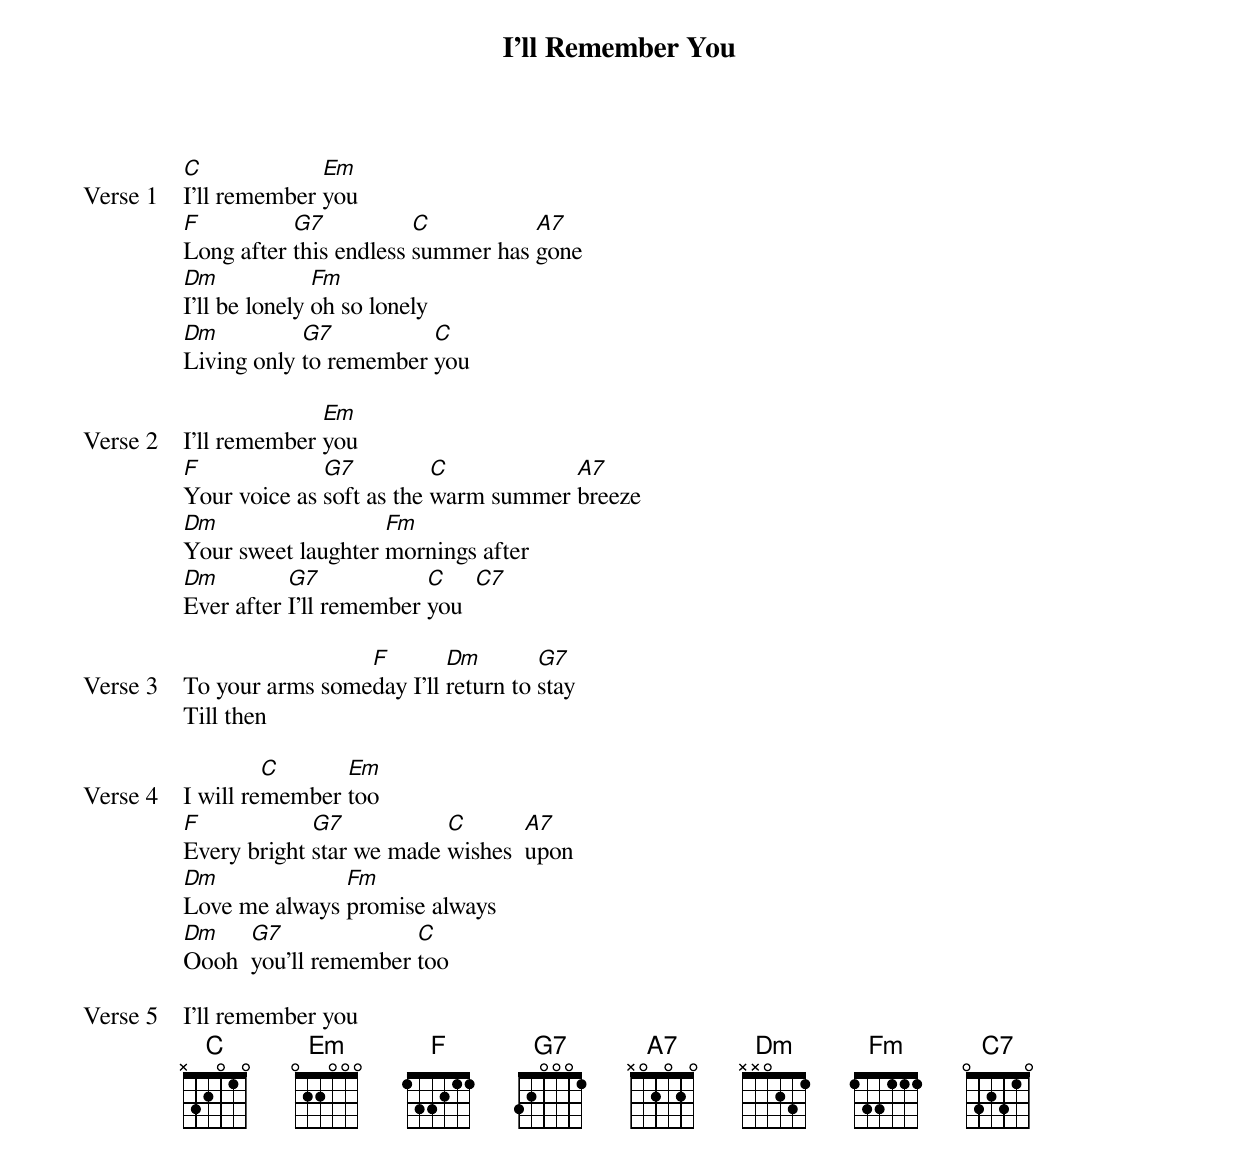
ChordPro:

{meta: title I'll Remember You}
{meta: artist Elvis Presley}
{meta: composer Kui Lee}

{start_of_verse: Verse 1}
[C]I'll remember [Em]you
[F]Long after [G7]this endless [C]summer has [A7]gone
[Dm]I'll be lonely [Fm]oh so lonely
[Dm]Living only [G7]to remember [C]you
{end_of_verse}

{start_of_verse: Verse 2}
I'll remember [Em]you
[F]Your voice as [G7]soft as the [C]warm summer [A7]breeze
[Dm]Your sweet laughter [Fm]mornings after
[Dm]Ever after [G7]I'll remember [C]you  [C7]
{end_of_verse}

{start_of_verse: Verse 3}
To your arms some[F]day I'll [Dm]return to [G7]stay
Till then
{end_of_verse}

{start_of_verse: Verse 4}
I will re[C]member [Em]too
[F]Every bright [G7]star we made [C]wishes  [A7]upon
[Dm]Love me always [Fm]promise always
[Dm]Oooh  [G7]you'll remember [C]too
{end_of_verse}

{start_of_verse: Verse 5}
I'll remember you
{end_of_verse}
